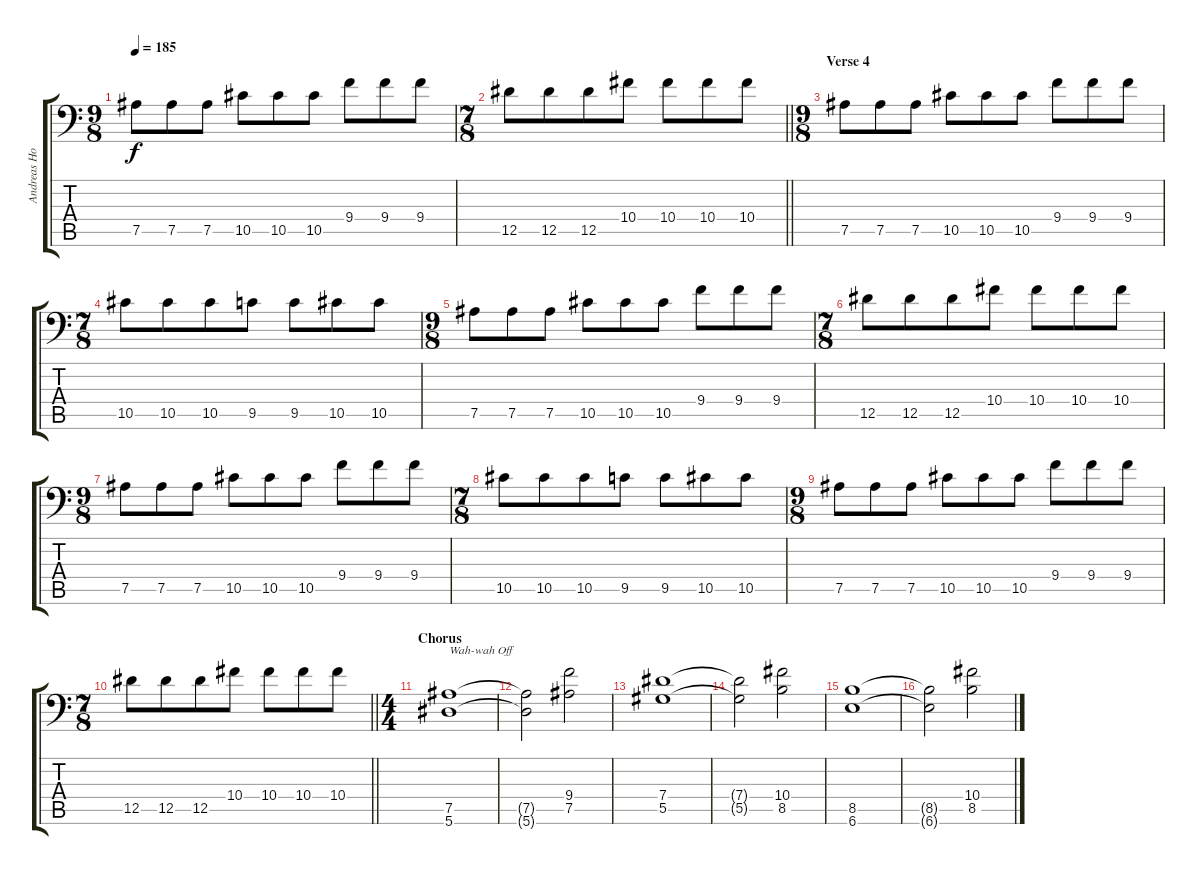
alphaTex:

\track ("Andreas Holma" "Andreas Ho") {instrument overdrivenguitar}
\staff {score tabs}
\tuning (Bb3 F3 Db3 Ab2 Eb2 Bb1) {hide}
\ts (9 8)
\tempo 185
\clef f4
\ks c
7.5.8{dy f} 7.5.8 7.5.8 10.5.8 10.5.8 10.5.8 9.4.8 9.4.8 9.4.8 |
\ts (7 8)
\barLineRight lightlight
12.5.8 12.5.8 12.5.8 10.4.8 10.4.8 10.4.8 10.4.8 |
\ts (9 8)
\section ("" "Verse 4")
7.5.8 7.5.8 7.5.8 10.5.8 10.5.8 10.5.8 9.4.8 9.4.8 9.4.8 |
\ts (7 8)
10.5.8 10.5.8 10.5.8 9.5.8 9.5.8 10.5.8 10.5.8 |
\ts (9 8)
7.5.8 7.5.8 7.5.8 10.5.8 10.5.8 10.5.8 9.4.8 9.4.8 9.4.8 |
\ts (7 8)
12.5.8 12.5.8 12.5.8 10.4.8 10.4.8 10.4.8 10.4.8 |
\ts (9 8)
7.5.8 7.5.8 7.5.8 10.5.8 10.5.8 10.5.8 9.4.8 9.4.8 9.4.8 |
\ts (7 8)
10.5.8 10.5.8 10.5.8 9.5.8 9.5.8 10.5.8 10.5.8 |
\ts (9 8)
7.5.8 7.5.8 7.5.8 10.5.8 10.5.8 10.5.8 9.4.8 9.4.8 9.4.8 |
\ts (7 8)
\barLineRight lightlight
12.5.8 12.5.8 12.5.8 10.4.8 10.4.8 10.4.8 10.4.8 |
\ts (4 4)
\section ("" "Chorus")
(7.5 5.6).1{txt "Wah-wah Off" instrument overdrivenguitar} |
(7.5{t} 5.6{t}).2 (9.4 7.5).2 |
(7.4 5.5).1 |
(7.4{t} 5.5{t}).2 (10.4 8.5).2 |
(8.5 6.6).1 |
(8.5{t} 6.6{t}).2 (10.4 8.5).2
